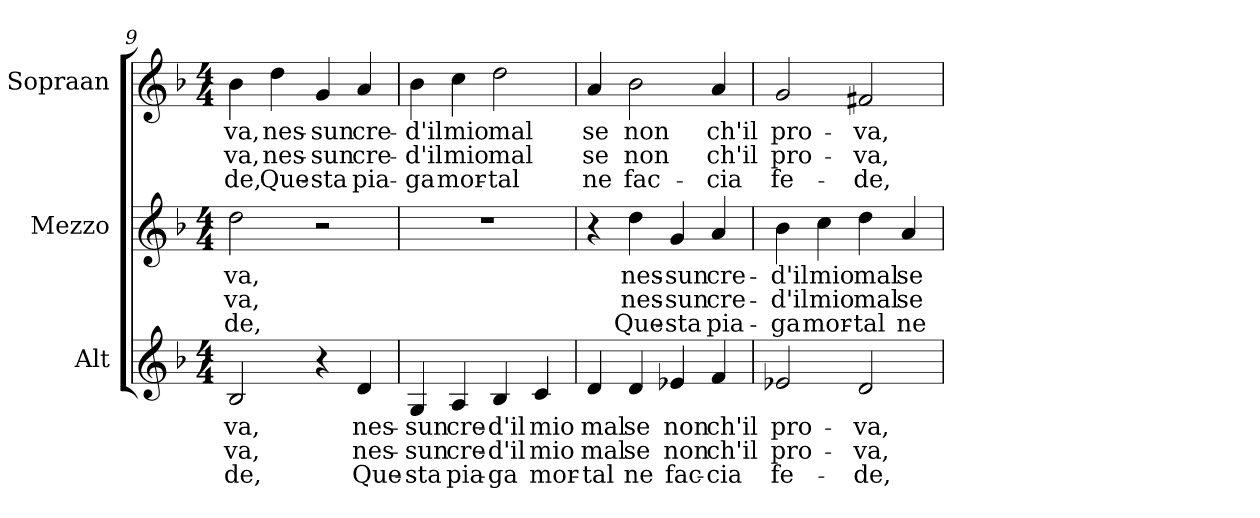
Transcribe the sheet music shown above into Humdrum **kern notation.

**kern	**text	**text	**text	**kern	**text	**text	**text	**kern	**text	**text	**text
*part3	*part3	*part3	*part3	*part2	*part2	*part2	*part2	*part1	*part1	*part1	*part1
*staff3	*staff3	*staff3	*staff3	*staff2	*staff2	*staff2	*staff2	*staff1	*staff1	*staff1	*staff1
*I"Alt	*	*	*	*I"Mezzo	*	*	*	*I"Sopraan	*	*	*
!!LO:LB:g=z
*clefG2	*	*	*	*clefG2	*	*	*	*clefG2	*	*	*
*k[b-]	*	*	*	*k[b-]	*	*	*	*k[b-]	*	*	*
*F:	*	*	*	*F:	*	*	*	*F:	*	*	*
*M4/4	*	*	*	*M4/4	*	*	*	*M4/4	*	*	*
=9	=9	=9	=9	=9	=9	=9	=9	=9	=9	=9	=9
!	!LO:LY:b:color=#000000	!LO:LY:b:color=#000000	!LO:LY:b:color=#000000	!	!	!	!	!	!	!	!
!	!	!	!	!	!LO:LY:b:color=#000000	!LO:LY:b:color=#000000	!LO:LY:b:color=#000000	!	!	!	!
!	!	!	!	!	!	!	!	!	!LO:LY:b:color=#000000	!LO:LY:b:color=#000000	!LO:LY:b:color=#000000
2B-i/	-va,	-va,	-de,	2ddi\	-va,	-va,	-de,	4b-i\	-va,	-va,	-de,
!	!	!	!	!	!	!	!	!	!LO:LY:b:color=#000000	!LO:LY:b:color=#000000	!LO:LY:b:color=#000000
.	.	.	.	.	.	.	.	4ddi\	nes-	nes-	Que-
!	!	!	!	!	!	!	!	!	!LO:LY:b:color=#000000	!LO:LY:b:color=#000000	!LO:LY:b:color=#000000
4r	.	.	.	2r	.	.	.	4gi/	-sun	-sun	-sta
!	!LO:LY:b:color=#000000	!LO:LY:b:color=#000000	!LO:LY:b:color=#000000	!	!	!	!	!	!	!	!
!	!	!	!	!	!	!	!	!	!LO:LY:b:color=#000000	!LO:LY:b:color=#000000	!LO:LY:b:color=#000000
4di/	nes-	nes-	Que-	.	.	.	.	4ai/	cre-	cre-	pia-
=10	=10	=10	=10	=10	=10	=10	=10	=10	=10	=10	=10
!	!LO:LY:b:color=#000000	!LO:LY:b:color=#000000	!LO:LY:b:color=#000000	!	!	!	!	!	!	!	!
!	!	!	!	!	!	!	!	!	!LO:LY:b:color=#000000	!LO:LY:b:color=#000000	!LO:LY:b:color=#000000
4Gi/	-sun	-sun	-sta	1r	.	.	.	4b-i\	-d'il	-d'il	-ga
!	!LO:LY:b:color=#000000	!LO:LY:b:color=#000000	!LO:LY:b:color=#000000	!	!	!	!	!	!	!	!
!	!	!	!	!	!	!	!	!	!LO:LY:b:color=#000000	!LO:LY:b:color=#000000	!LO:LY:b:color=#000000
4Ai/	cre-	cre-	pia-	.	.	.	.	4cci\	mio	mio	mor-
!	!LO:LY:b:color=#000000	!LO:LY:b:color=#000000	!LO:LY:b:color=#000000	!	!	!	!	!	!	!	!
!	!	!	!	!	!	!	!	!	!LO:LY:b:color=#000000	!LO:LY:b:color=#000000	!LO:LY:b:color=#000000
4B-i/	-d'il	-d'il	-ga	.	.	.	.	2ddi\	mal	mal	-tal
!	!LO:LY:b:color=#000000	!LO:LY:b:color=#000000	!LO:LY:b:color=#000000	!	!	!	!	!	!	!	!
4ci/	mio	mio	mor-	.	.	.	.	.	.	.	.
=11	=11	=11	=11	=11	=11	=11	=11	=11	=11	=11	=11
!	!LO:LY:b:color=#000000	!LO:LY:b:color=#000000	!LO:LY:b:color=#000000	!	!	!	!	!	!	!	!
!	!	!	!	!	!	!	!	!	!LO:LY:b:color=#000000	!LO:LY:b:color=#000000	!LO:LY:b:color=#000000
4di/	mal	mal	-tal	4r	.	.	.	4ai/	se	se	ne
!	!LO:LY:b:color=#000000	!LO:LY:b:color=#000000	!LO:LY:b:color=#000000	!	!	!	!	!	!	!	!
!	!	!	!	!	!LO:LY:b:color=#000000	!LO:LY:b:color=#000000	!LO:LY:b:color=#000000	!	!	!	!
!	!	!	!	!	!	!	!	!	!LO:LY:b:color=#000000	!LO:LY:b:color=#000000	!LO:LY:b:color=#000000
4di/	se	se	ne	4ddi\	nes-	nes-	Que-	2b-i\	non	non	fac-
!	!LO:LY:b:color=#000000	!LO:LY:b:color=#000000	!LO:LY:b:color=#000000	!	!	!	!	!	!	!	!
!	!	!	!	!	!LO:LY:b:color=#000000	!LO:LY:b:color=#000000	!LO:LY:b:color=#000000	!	!	!	!
4e-Xi/	non	non	fac-	4gi/	-sun	-sun	-sta	.	.	.	.
!	!LO:LY:b:color=#000000	!LO:LY:b:color=#000000	!LO:LY:b:color=#000000	!	!	!	!	!	!	!	!
!	!	!	!	!	!LO:LY:b:color=#000000	!LO:LY:b:color=#000000	!LO:LY:b:color=#000000	!	!	!	!
!	!	!	!	!	!	!	!	!	!LO:LY:b:color=#000000	!LO:LY:b:color=#000000	!LO:LY:b:color=#000000
4fi/	ch'il	ch'il	-cia	4ai/	cre-	cre-	pia-	4ai/	ch'il	ch'il	-cia
=12	=12	=12	=12	=12	=12	=12	=12	=12	=12	=12	=12
!	!LO:LY:b:color=#000000	!LO:LY:b:color=#000000	!LO:LY:b:color=#000000	!	!	!	!	!	!	!	!
!	!	!	!	!	!LO:LY:b:color=#000000	!LO:LY:b:color=#000000	!LO:LY:b:color=#000000	!	!	!	!
!	!	!	!	!	!	!	!	!	!LO:LY:b:color=#000000	!LO:LY:b:color=#000000	!LO:LY:b:color=#000000
2e-Xi/	pro-	pro-	fe-	4b-i\	-d'il	-d'il	-ga	2gi/	pro-	pro-	fe-
!	!	!	!	!	!LO:LY:b:color=#000000	!LO:LY:b:color=#000000	!LO:LY:b:color=#000000	!	!	!	!
.	.	.	.	4cci\	mio	mio	mor-	.	.	.	.
!	!LO:LY:b:color=#000000	!LO:LY:b:color=#000000	!LO:LY:b:color=#000000	!	!	!	!	!	!	!	!
!	!	!	!	!	!LO:LY:b:color=#000000	!LO:LY:b:color=#000000	!LO:LY:b:color=#000000	!	!	!	!
!	!	!	!	!	!	!	!	!	!LO:LY:b:color=#000000	!LO:LY:b:color=#000000	!LO:LY:b:color=#000000
2di/	-va,	-va,	-de,	4ddi\	mal	mal	-tal	2f#Xi/	-va,	-va,	-de,
!	!	!	!	!	!LO:LY:b:color=#000000	!LO:LY:b:color=#000000	!LO:LY:b:color=#000000	!	!	!	!
.	.	.	.	4ai/	se	se	ne	.	.	.	.
=	=	=	=	=	=	=	=	=	=	=	=
*-	*-	*-	*-	*-	*-	*-	*-	*-	*-	*-	*-
